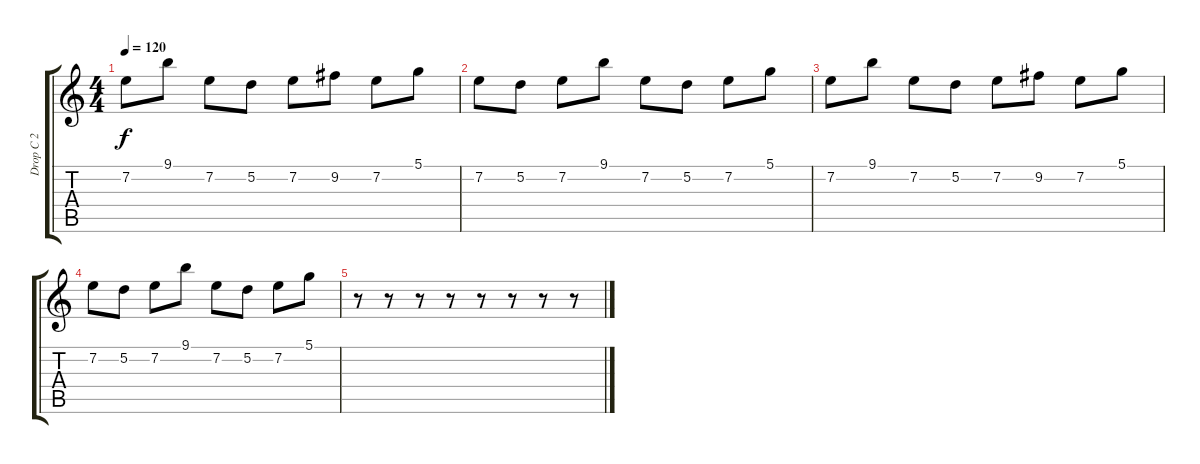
\track ("Drop C 2" "Drop C 2") {instrument distortionguitar}
\staff {score tabs}
\tuning (D4 A3 F3 C3 G2 C2) {hide}
\ts (4 4)
\tempo 120
\clef g2
\ks c
7.2.8{dy f} 9.1.8 7.2.8 5.2.8 7.2.8 9.2.8 7.2.8 5.1.8 |
7.2.8 5.2.8 7.2.8 9.1.8 7.2.8 5.2.8 7.2.8 5.1.8 |
7.2.8 9.1.8 7.2.8 5.2.8 7.2.8 9.2.8 7.2.8 5.1.8 |
7.2.8 5.2.8 7.2.8 9.1.8 7.2.8 5.2.8 7.2.8 5.1.8 |
r.8 r.8 r.8 r.8 r.8 r.8 r.8 r.8
